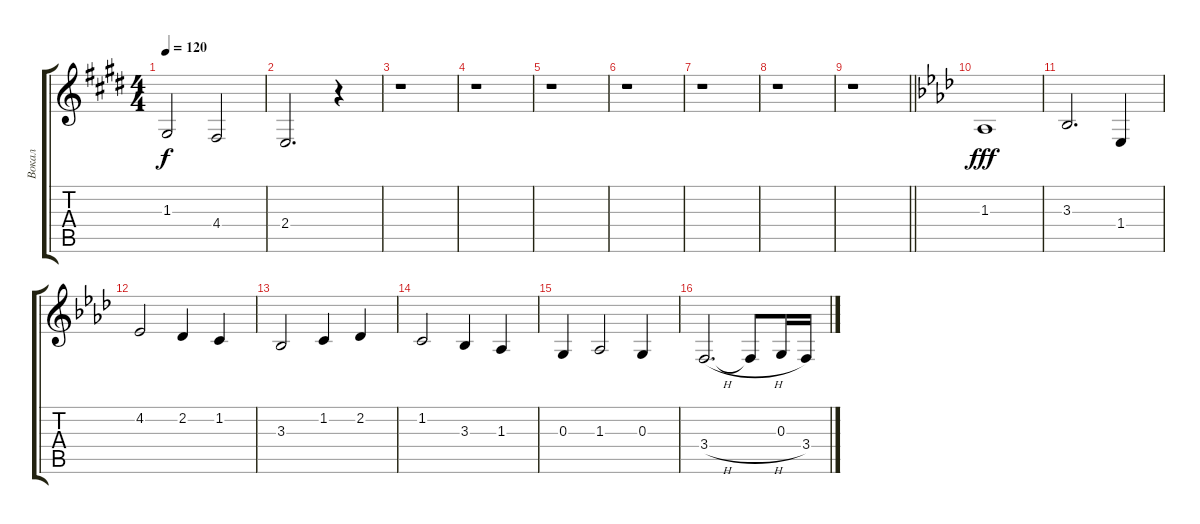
\track ("Вокал" "Вокал") {instrument lead2sawtooth}
\staff {score tabs}
\tuning (E4 B3 G3 D3 A2 E2) {hide}
\ts (4 4)
\tempo 120
\clef g2
\ks e
1.3.2{dy f} 4.4.2 |
2.4.2{d} r.4 |
r.1 |
r.1 |
r.1 |
r.1 |
r.1 |
r.1 |
\barLineRight lightlight
r.1 |
\ks ab
1.3.1{dy fff} |
3.3.2{d} 1.4.4 |
4.2.2 2.2.4 1.2.4 |
3.3.2 1.2.4 2.2.4 |
1.2.2 3.3.4 1.3.4 |
0.3.4 1.3.2 0.3.4 |
3.4{h}.2{d} 3.4{h t}.8 0.3.16 3.4{h}.16
